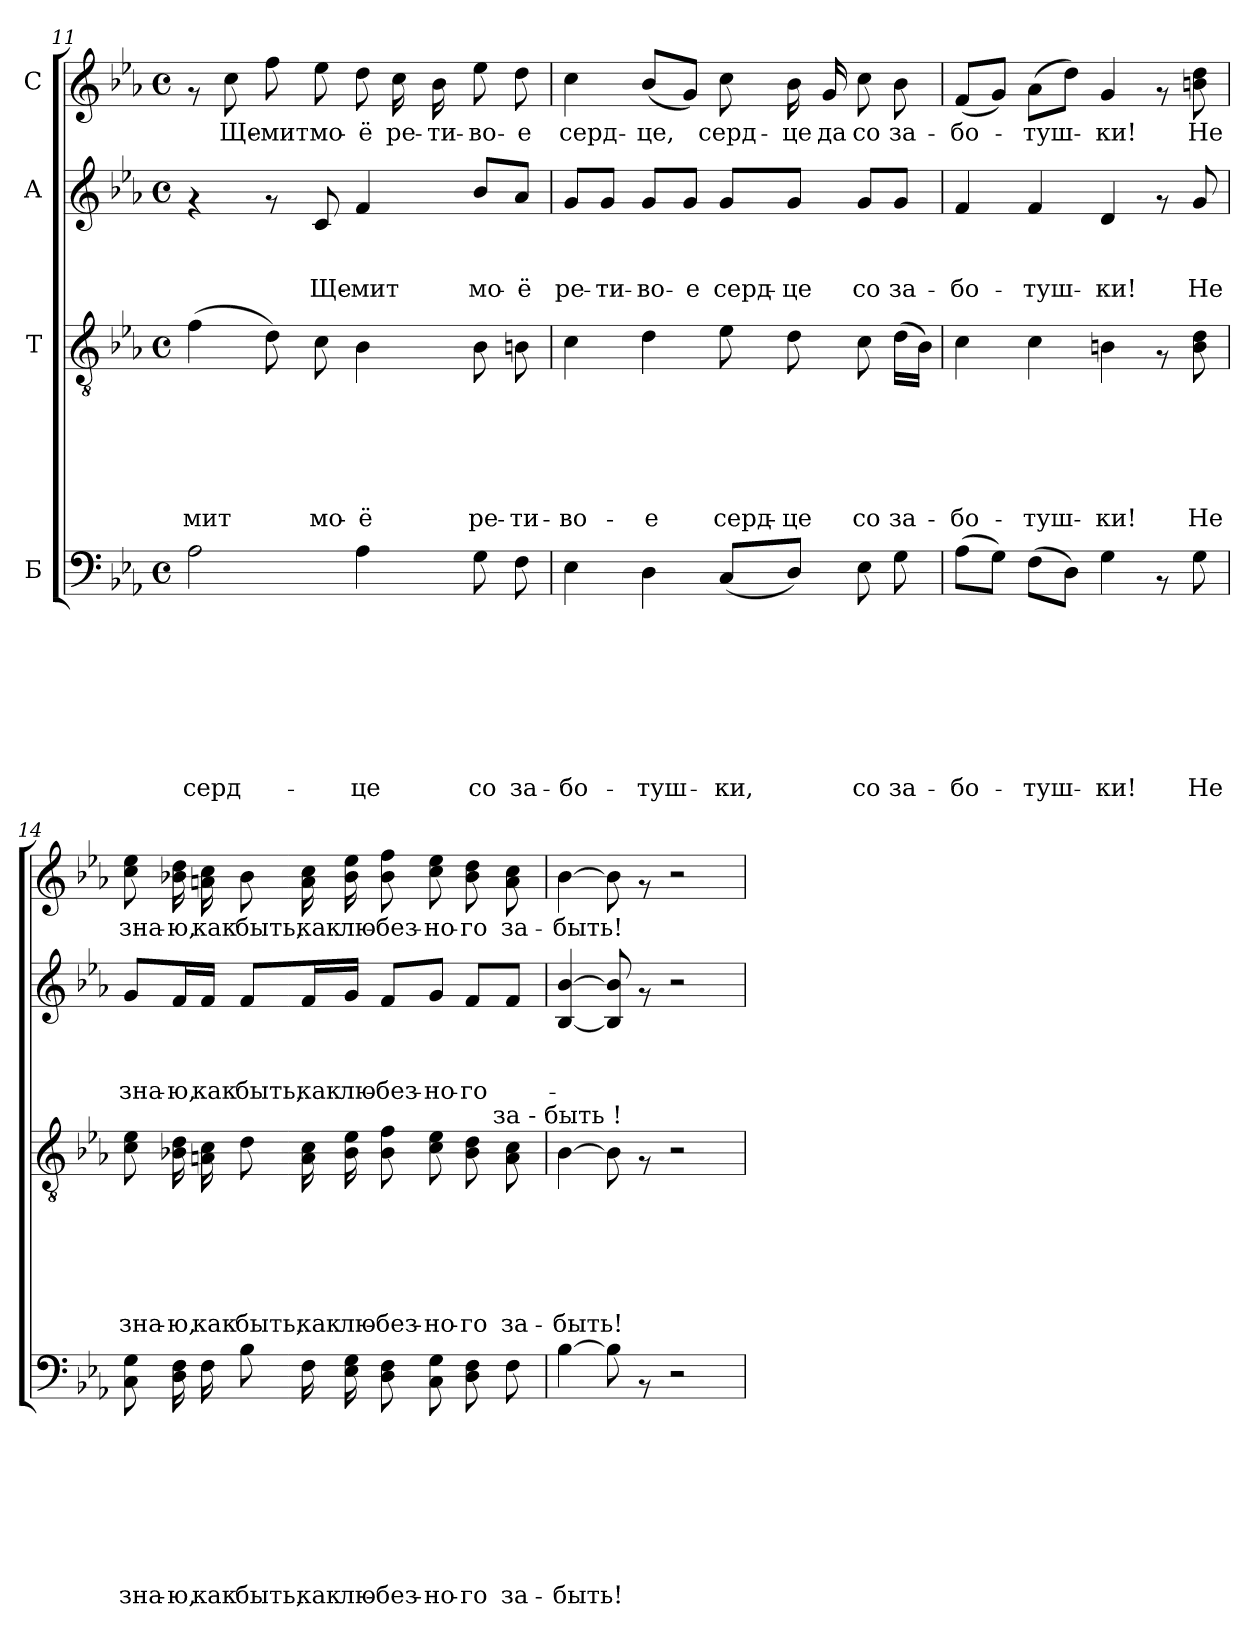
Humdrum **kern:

**kern	**text	**text	**text	**text	**text	**text	**text	**text	**kern	**text	**text	**text	**text	**text	**text	**kern	**text	**text	**text	**kern	**text
*part4	*part4	*part4	*part4	*part4	*part4	*part4	*part4	*part4	*part3	*part3	*part3	*part3	*part3	*part3	*part3	*part2	*part2	*part2	*part2	*part1	*part1
*staff4	*staff4	*staff4	*staff4	*staff4	*staff4	*staff4	*staff4	*staff4	*staff3	*staff3	*staff3	*staff3	*staff3	*staff3	*staff3	*staff2	*staff2	*staff2	*staff2	*staff1	*staff1
*I"Б	*	*	*	*	*	*	*	*	*I"Т	*	*	*	*	*	*	*I"А	*	*	*	*I"С	*
!!LO:PB:g=z
*clefF4	*	*	*	*	*	*	*	*	*clefGv2	*	*	*	*	*	*	*clefG2	*	*	*	*clefG2	*
*k[b-e-a-]	*	*	*	*	*	*	*	*	*k[b-e-a-]	*	*	*	*	*	*	*k[b-e-a-]	*	*	*	*k[b-e-a-]	*
*E-:	*	*	*	*	*	*	*	*	*E-:	*	*	*	*	*	*	*E-:	*	*	*	*E-:	*
*M4/4	*	*	*	*	*	*	*	*	*M4/4	*	*	*	*	*	*	*M4/4	*	*	*	*M4/4	*
*met(c)	*	*	*	*	*	*	*	*	*met(c)	*	*	*	*	*	*	*met(c)	*	*	*	*met(c)	*
=11	=11	=11	=11	=11	=11	=11	=11	=11	=11	=11	=11	=11	=11	=11	=11	=11	=11	=11	=11	=11	=11
!	!	!	!	!	!	!	!	!LO:LY:b	!	!	!	!	!	!	!LO:LY:b	!	!	!	!	!	!
2A-\	.	.	.	.	.	.	.	серд-	(>4f\	.	.	.	.	.	-мит	4rf	.	.	.	8rf	.
!	!	!	!	!	!	!	!	!	!	!	!	!	!	!	!	!	!	!	!	!	!LO:LY:b
.	.	.	.	.	.	.	.	.	.	.	.	.	.	.	.	.	.	.	.	8cc\	Ще-
!	!	!	!	!	!	!	!	!	!	!	!	!	!	!	!	!	!	!	!	!	!LO:LY:b
.	.	.	.	.	.	.	.	.	8d\)	.	.	.	.	.	.	8rf	.	.	.	8ff\	-мит
!	!	!	!	!	!	!	!	!	!	!	!	!	!	!	!LO:LY:b	!	!	!	!LO:LY:b	!	!LO:LY:b
.	.	.	.	.	.	.	.	.	8c\	.	.	.	.	.	мо-	8c/	.	.	Ще-	8ee-\	мо-
!	!	!	!	!	!	!	!	!LO:LY:b	!	!	!	!	!	!	!LO:LY:b	!	!	!	!LO:LY:b	!	!LO:LY:b
4A-\	.	.	.	.	.	.	.	-це	4B-\	.	.	.	.	.	-ё	4f/	.	.	-мит	8dd\	-ё
!	!	!	!	!	!	!	!	!	!	!	!	!	!	!	!	!	!	!	!	!	!LO:LY:b
.	.	.	.	.	.	.	.	.	.	.	.	.	.	.	.	.	.	.	.	16cc\	ре-
!	!	!	!	!	!	!	!	!	!	!	!	!	!	!	!	!	!	!	!	!	!LO:LY:b
.	.	.	.	.	.	.	.	.	.	.	.	.	.	.	.	.	.	.	.	16b-\	-ти-
!	!	!	!	!	!	!	!	!LO:LY:b	!	!	!	!	!	!	!LO:LY:b	!	!	!	!LO:LY:b	!	!LO:LY:b
8G\	.	.	.	.	.	.	.	со	8B-\	.	.	.	.	.	ре-	8b-/L	.	.	мо-	8ee-\	-во-
!	!	!	!	!	!	!	!	!LO:LY:b	!	!	!	!	!	!	!LO:LY:b	!	!	!	!LO:LY:b	!	!LO:LY:b
8F\	.	.	.	.	.	.	.	за-	8Bn\	.	.	.	.	.	-ти-	8a-/J	.	.	-ё	8dd\	-е
=12	=12	=12	=12	=12	=12	=12	=12	=12	=12	=12	=12	=12	=12	=12	=12	=12	=12	=12	=12	=12	=12
!	!	!	!	!	!	!	!	!LO:LY:b	!	!	!	!	!	!	!LO:LY:b	!	!	!	!LO:LY:b	!	!LO:LY:b
4E-\	.	.	.	.	.	.	.	-бо-	4c\	.	.	.	.	.	-во-	8g/L	.	.	ре-	4cc\	серд-
!	!	!	!	!	!	!	!	!	!	!	!	!	!	!	!	!	!	!	!LO:LY:b	!	!
.	.	.	.	.	.	.	.	.	.	.	.	.	.	.	.	8g/J	.	.	-ти-	.	.
!	!	!	!	!	!	!	!	!LO:LY:b	!	!	!	!	!	!	!LO:LY:b	!	!	!	!LO:LY:b	!	!LO:LY:b
4D\	.	.	.	.	.	.	.	-туш-	4d\	.	.	.	.	.	-е	8g/L	.	.	-во-	(<8b-/L	-це,
!	!	!	!	!	!	!	!	!	!	!	!	!	!	!	!	!	!	!	!LO:LY:b	!	!
.	.	.	.	.	.	.	.	.	.	.	.	.	.	.	.	8g/J	.	.	-е	8g/J)	.
!	!	!	!	!	!	!	!	!LO:LY:b	!	!	!	!	!	!	!LO:LY:b	!	!	!	!LO:LY:b	!	!LO:LY:b
(<8C/L	.	.	.	.	.	.	.	-ки,	8e-\	.	.	.	.	.	серд-	8g/L	.	.	серд-	8cc\	серд-
!	!	!	!	!	!	!	!	!	!	!	!	!	!	!	!LO:LY:b	!	!	!	!LO:LY:b	!	!LO:LY:b
8D/J)	.	.	.	.	.	.	.	.	8d\	.	.	.	.	.	-це	8g/J	.	.	-це	16b-\	-це
!	!	!	!	!	!	!	!	!	!	!	!	!	!	!	!	!	!	!	!	!	!LO:LY:b
.	.	.	.	.	.	.	.	.	.	.	.	.	.	.	.	.	.	.	.	16g/	да
!	!	!	!	!	!	!	!	!LO:LY:b	!	!	!	!	!	!	!LO:LY:b	!	!	!	!LO:LY:b	!	!LO:LY:b
8E-\	.	.	.	.	.	.	.	со	8c\	.	.	.	.	.	со	8g/L	.	.	со	8cc\	со
!	!	!	!	!	!	!	!	!LO:LY:b	!	!	!	!	!	!	!LO:LY:b	!	!	!	!LO:LY:b	!	!LO:LY:b
8G\	.	.	.	.	.	.	.	за-	(>16d\LL	.	.	.	.	.	за-	8g/J	.	.	за-	8b-\	за-
.	.	.	.	.	.	.	.	.	16B-\JJ)	.	.	.	.	.	.	.	.	.	.	.	.
!!LO:LB:g=z
=13	=13	=13	=13	=13	=13	=13	=13	=13	=13	=13	=13	=13	=13	=13	=13	=13	=13	=13	=13	=13	=13
!	!	!	!	!	!	!	!	!LO:LY:b	!	!	!	!	!	!	!LO:LY:b	!	!	!	!LO:LY:b	!	!LO:LY:b
(>8A-\L	.	.	.	.	.	.	.	-бо-	4c\	.	.	.	.	.	-бо-	4f/	.	.	-бо-	(<8f/L	-бо-
8G\J)	.	.	.	.	.	.	.	.	.	.	.	.	.	.	.	.	.	.	.	8g/J)	.
!	!	!	!	!	!	!	!	!LO:LY:b	!	!	!	!	!	!	!LO:LY:b	!	!	!	!LO:LY:b	!	!LO:LY:b
(>8F\L	.	.	.	.	.	.	.	-туш-	4c\	.	.	.	.	.	-туш-	4f/	.	.	-туш-	(>8a-\L	-туш-
8D\J)	.	.	.	.	.	.	.	.	.	.	.	.	.	.	.	.	.	.	.	8dd\J)	.
!	!	!	!	!	!	!	!	!LO:LY:b	!	!	!	!	!	!	!LO:LY:b	!	!	!	!LO:LY:b	!	!LO:LY:b
4G\	.	.	.	.	.	.	.	-ки!	4Bn\	.	.	.	.	.	-ки!	4d/	.	.	-ки!	4g/	-ки!
8rAA	.	.	.	.	.	.	.	.	8rF	.	.	.	.	.	.	8rf	.	.	.	8rf	.
!	!	!	!	!	!	!	!	!LO:LY:b	!	!	!	!	!	!	!LO:LY:b	!	!	!	!LO:LY:b	!	!LO:LY:b
8G\	.	.	.	.	.	.	.	Не	8B\ 8d\	.	.	.	.	.	Не	8g/	.	.	Не	8bn\ 8dd\	Не
=14	=14	=14	=14	=14	=14	=14	=14	=14	=14	=14	=14	=14	=14	=14	=14	=14	=14	=14	=14	=14	=14
!	!	!	!	!	!	!	!	!LO:LY:b	!	!	!	!	!	!	!LO:LY:b	!	!	!	!LO:LY:b	!	!LO:LY:b
*	*	*	*	*	*	*	*	*	*^	*	*	*	*	*	*	*	*	*	*	*	*
8C\ 8G\	.	.	.	.	.	.	.	зна-	8c\ 8e-\	2ryy	.	.	.	.	.	зна-	8g/L	.	.	зна-	8cc\ 8ee-\	зна-
!	!	!	!	!	!	!	!	!LO:LY:b	!	!	!	!	!	!	!	!LO:LY:b	!	!	!	!LO:LY:b	!	!LO:LY:b
16D\ 16F\	.	.	.	.	.	.	.	-ю,	16B-X\ 16d\	.	.	.	.	.	.	-ю,	16f/L	.	.	-ю,	16b-X\ 16dd\	-ю,
!	!	!	!	!	!	!	!	!LO:LY:b	!	!	!	!	!	!	!	!LO:LY:b	!	!	!	!LO:LY:b	!	!LO:LY:b
16F\	.	.	.	.	.	.	.	как	16An\ 16c\	.	.	.	.	.	.	как	16f/JJ	.	.	как	16an\ 16cc\	как
!	!	!	!	!	!	!	!	!LO:LY:b	!	!	!	!	!	!	!	!LO:LY:b	!	!	!	!LO:LY:b	!	!LO:LY:b
8B-\	.	.	.	.	.	.	.	быть,	8d\	.	.	.	.	.	.	быть,	8f/L	.	.	быть,	8b-\	быть,
!	!	!	!	!	!	!	!	!LO:LY:b	!	!	!	!	!	!	!	!LO:LY:b	!	!	!	!LO:LY:b	!	!LO:LY:b
16F\	.	.	.	.	.	.	.	как	16A\ 16c\	.	.	.	.	.	.	как	16f/L	.	.	как	16a\ 16cc\	как
!	!	!	!	!	!	!	!	!LO:LY:b	!	!	!	!	!	!	!	!LO:LY:b	!	!	!	!LO:LY:b	!	!LO:LY:b
16E-\ 16G\	.	.	.	.	.	.	.	лю-	16B-\ 16e-\	.	.	.	.	.	.	лю-	16g/JJ	.	.	лю-	16b-\ 16ee-\	лю-
!	!	!	!	!	!	!	!	!LO:LY:b	!	!	!	!	!	!	!	!LO:LY:b	!	!	!	!LO:LY:b	!	!LO:LY:b
8D\ 8F\	.	.	.	.	.	.	.	-без-	8B-\ 8f\	4ryy	.	.	.	.	.	-без-	8f/L	.	.	-без-	8b-\ 8ff\	-без-
!	!	!	!	!	!	!	!	!LO:LY:b	!	!	!	!	!	!	!	!LO:LY:b	!	!	!	!LO:LY:b	!	!LO:LY:b
8C\ 8G\	.	.	.	.	.	.	.	-но-	8c\ 8e-\	.	.	.	.	.	.	-но-	8g/J	.	.	-но-	8cc\ 8ee-\	-но-
!	!	!	!	!	!	!	!	!LO:LY:b	!	!	!	!	!	!	!	!LO:LY:b	!	!	!	!LO:LY:b	!	!LO:LY:b
8D\ 8F\	.	.	.	.	.	.	.	-го	8B-\ 8d\	16.ryy	.	.	.	.	.	-го	8f/L	.	.	-го-	8b-\ 8dd\	-го
!	!	!	!	!	!	!	!	!	!	!LO:TX:a:t=за - быть !	!	!	!	!	!	!	!	!	!	!	!	!
.	.	.	.	.	.	.	.	.	.	8ryy	.	.	.	.	.	.	.	.	.	.	.	.
!	!	!	!	!	!	!	!	!LO:LY:b	!	!	!	!	!	!	!	!LO:LY:b	!	!	!	!	!	!LO:LY:b
8F\	.	.	.	.	.	.	.	за-	8A\ 8c\	.	.	.	.	.	.	за-	8f/J	.	.	.	8a\ 8cc\	за-
.	.	.	.	.	.	.	.	.	.	32ryy	.	.	.	.	.	.	.	.	.	.	.	.
=15	=15	=15	=15	=15	=15	=15	=15	=15	=15	=15	=15	=15	=15	=15	=15	=15	=15	=15	=15	=15	=15	=15
!	!	!	!	!	!	!	!	!LO:LY:b	!	!	!	!	!	!	!	!LO:LY:b	!	!	!	!	!	!LO:LY:b
*	*	*	*	*	*	*	*	*	*v	*v	*	*	*	*	*	*	*	*	*	*	*	*
[>4B-\	.	.	.	.	.	.	.	-быть!	[>4B-\	.	.	.	.	.	-быть!	[<4B-/ [>4b-/	.	.	.	[>4b-\	-быть!
8B-\]	.	.	.	.	.	.	.	.	8B-\]	.	.	.	.	.	.	8B-/] 8b-/]	.	.	.	8b-\]	.
8rAA	.	.	.	.	.	.	.	.	8rF	.	.	.	.	.	.	8rf	.	.	.	8rf	.
2r	.	.	.	.	.	.	.	.	2r	.	.	.	.	.	.	2r	.	.	.	2r	.
=	=	=	=	=	=	=	=	=	=	=	=	=	=	=	=	=	=	=	=	=	=
*-	*-	*-	*-	*-	*-	*-	*-	*-	*-	*-	*-	*-	*-	*-	*-	*-	*-	*-	*-	*-	*-
